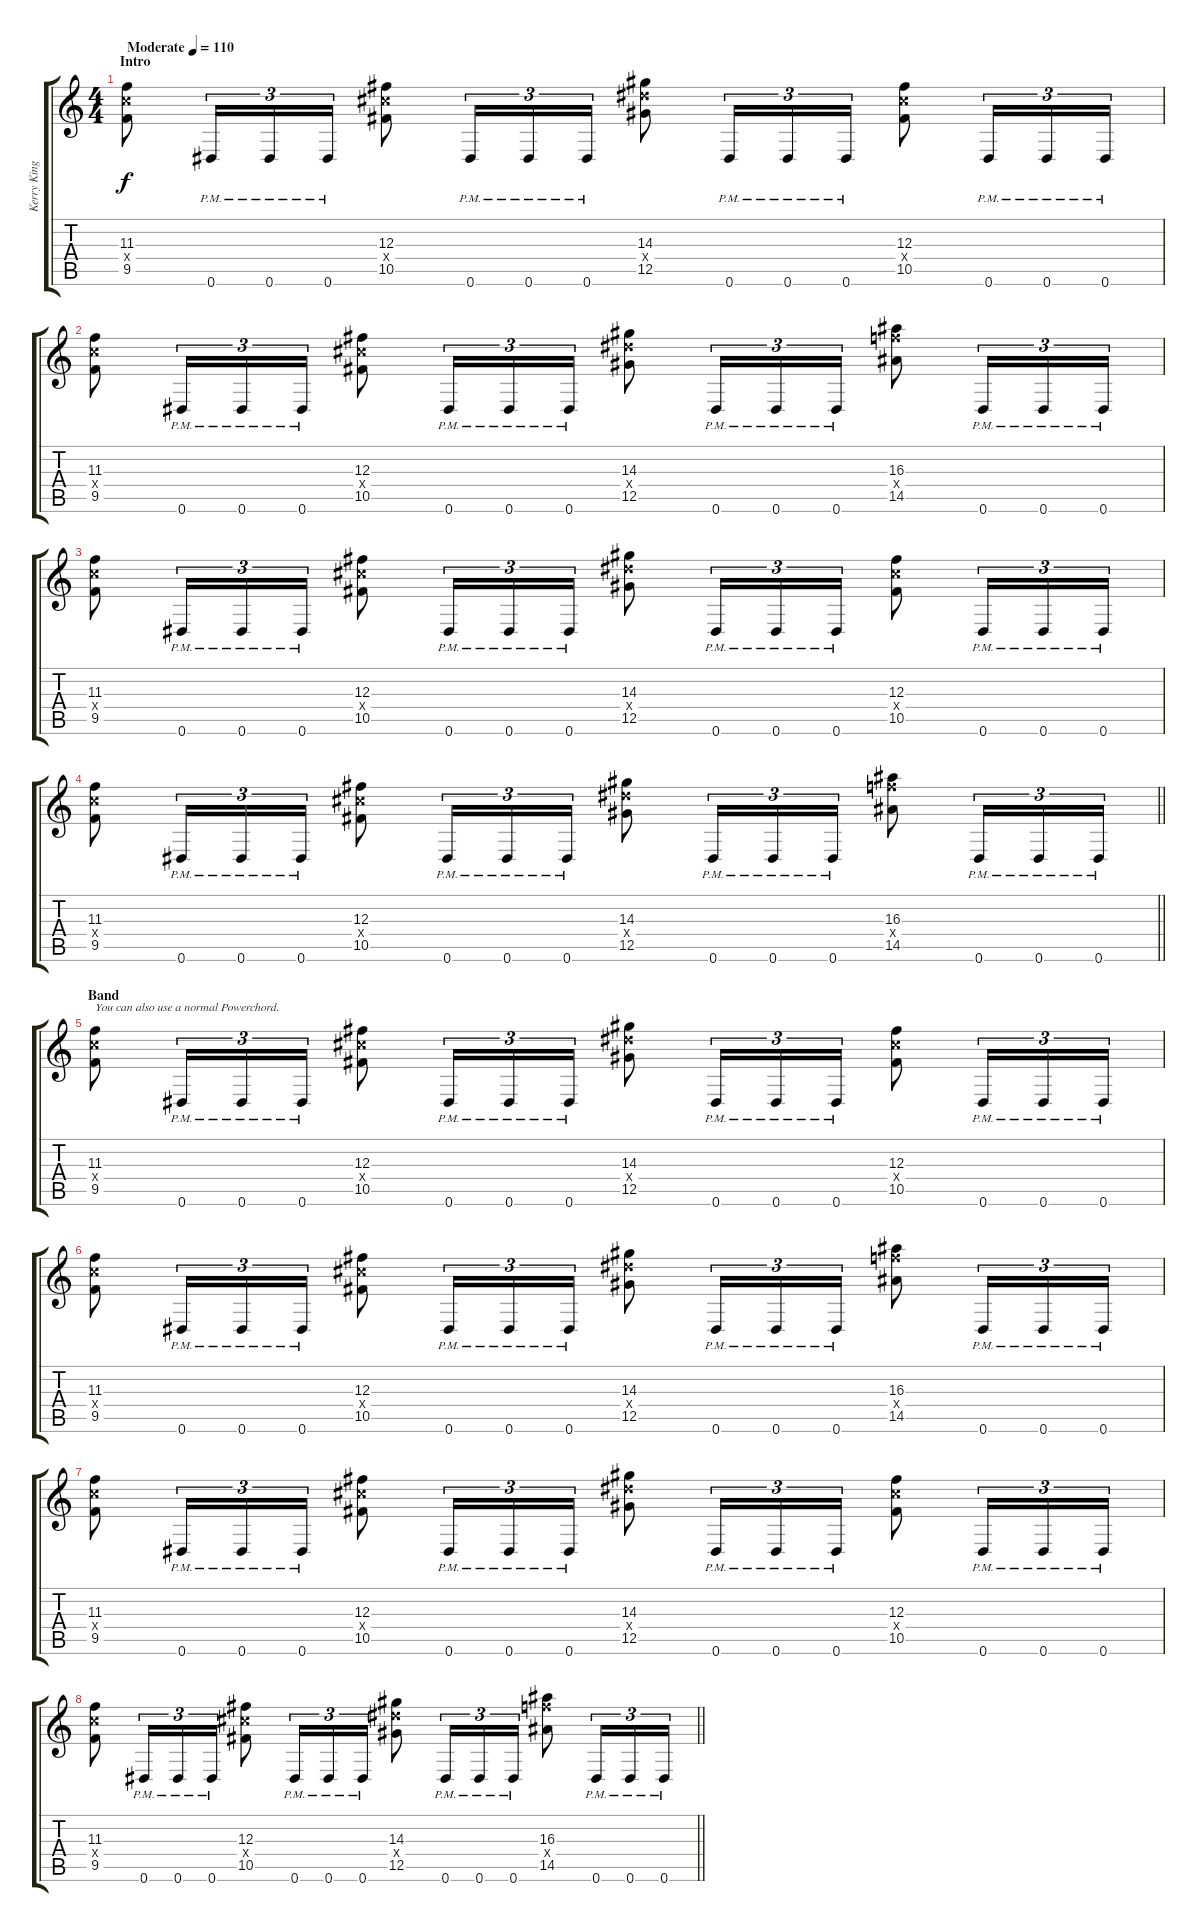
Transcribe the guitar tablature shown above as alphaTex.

\track ("Kerry King (Lead)" "Kerry King") {instrument distortionguitar}
\staff {score tabs}
\tuning (Eb4 Bb3 Gb3 Db3 Ab2 Eb2) {hide}
\ts (4 4)
\section ("" "Intro")
\tempo (110 "Moderate")
\clef g2
\ks c
(11.3 11.4{x} 9.5).8{dy f instrument distortionguitar} 0.6{pm}.16{tu (3 2)} 0.6{pm}.16{tu (3 2)} 0.6{pm}.16{tu (3 2)} (12.3 12.4{x} 10.5).8 0.6{pm}.16{tu (3 2)} 0.6{pm}.16{tu (3 2)} 0.6{pm}.16{tu (3 2)} (14.3 14.4{x} 12.5).8 0.6{pm}.16{tu (3 2)} 0.6{pm}.16{tu (3 2)} 0.6{pm}.16{tu (3 2)} (12.3 12.4{x} 10.5).8 0.6{pm}.16{tu (3 2)} 0.6{pm}.16{tu (3 2)} 0.6{pm}.16{tu (3 2)} |
(11.3 11.4{x} 9.5).8 0.6{pm}.16{tu (3 2)} 0.6{pm}.16{tu (3 2)} 0.6{pm}.16{tu (3 2)} (12.3 12.4{x} 10.5).8 0.6{pm}.16{tu (3 2)} 0.6{pm}.16{tu (3 2)} 0.6{pm}.16{tu (3 2)} (14.3 14.4{x} 12.5).8 0.6{pm}.16{tu (3 2)} 0.6{pm}.16{tu (3 2)} 0.6{pm}.16{tu (3 2)} (16.3 16.4{x} 14.5).8 0.6{pm}.16{tu (3 2)} 0.6{pm}.16{tu (3 2)} 0.6{pm}.16{tu (3 2)} |
(11.3 11.4{x} 9.5).8 0.6{pm}.16{tu (3 2)} 0.6{pm}.16{tu (3 2)} 0.6{pm}.16{tu (3 2)} (12.3 12.4{x} 10.5).8 0.6{pm}.16{tu (3 2)} 0.6{pm}.16{tu (3 2)} 0.6{pm}.16{tu (3 2)} (14.3 14.4{x} 12.5).8 0.6{pm}.16{tu (3 2)} 0.6{pm}.16{tu (3 2)} 0.6{pm}.16{tu (3 2)} (12.3 12.4{x} 10.5).8 0.6{pm}.16{tu (3 2)} 0.6{pm}.16{tu (3 2)} 0.6{pm}.16{tu (3 2)} |
\barLineRight lightlight
(11.3 11.4{x} 9.5).8 0.6{pm}.16{tu (3 2)} 0.6{pm}.16{tu (3 2)} 0.6{pm}.16{tu (3 2)} (12.3 12.4{x} 10.5).8 0.6{pm}.16{tu (3 2)} 0.6{pm}.16{tu (3 2)} 0.6{pm}.16{tu (3 2)} (14.3 14.4{x} 12.5).8 0.6{pm}.16{tu (3 2)} 0.6{pm}.16{tu (3 2)} 0.6{pm}.16{tu (3 2)} (16.3 16.4{x} 14.5).8 0.6{pm}.16{tu (3 2)} 0.6{pm}.16{tu (3 2)} 0.6{pm}.16{tu (3 2)} |
\section ("" "Band ")
(11.3 11.4{x} 9.5).8{txt "You can also use a normal Powerchord."} 0.6{pm}.16{tu (3 2)} 0.6{pm}.16{tu (3 2)} 0.6{pm}.16{tu (3 2)} (12.3 12.4{x} 10.5).8 0.6{pm}.16{tu (3 2)} 0.6{pm}.16{tu (3 2)} 0.6{pm}.16{tu (3 2)} (14.3 14.4{x} 12.5).8 0.6{pm}.16{tu (3 2)} 0.6{pm}.16{tu (3 2)} 0.6{pm}.16{tu (3 2)} (12.3 12.4{x} 10.5).8 0.6{pm}.16{tu (3 2)} 0.6{pm}.16{tu (3 2)} 0.6{pm}.16{tu (3 2)} |
(11.3 11.4{x} 9.5).8 0.6{pm}.16{tu (3 2)} 0.6{pm}.16{tu (3 2)} 0.6{pm}.16{tu (3 2)} (12.3 12.4{x} 10.5).8 0.6{pm}.16{tu (3 2)} 0.6{pm}.16{tu (3 2)} 0.6{pm}.16{tu (3 2)} (14.3 14.4{x} 12.5).8 0.6{pm}.16{tu (3 2)} 0.6{pm}.16{tu (3 2)} 0.6{pm}.16{tu (3 2)} (16.3 16.4{x} 14.5).8 0.6{pm}.16{tu (3 2)} 0.6{pm}.16{tu (3 2)} 0.6{pm}.16{tu (3 2)} |
(11.3 11.4{x} 9.5).8 0.6{pm}.16{tu (3 2)} 0.6{pm}.16{tu (3 2)} 0.6{pm}.16{tu (3 2)} (12.3 12.4{x} 10.5).8 0.6{pm}.16{tu (3 2)} 0.6{pm}.16{tu (3 2)} 0.6{pm}.16{tu (3 2)} (14.3 14.4{x} 12.5).8 0.6{pm}.16{tu (3 2)} 0.6{pm}.16{tu (3 2)} 0.6{pm}.16{tu (3 2)} (12.3 12.4{x} 10.5).8 0.6{pm}.16{tu (3 2)} 0.6{pm}.16{tu (3 2)} 0.6{pm}.16{tu (3 2)} |
\barLineRight lightlight
(11.3 11.4{x} 9.5).8 0.6{pm}.16{tu (3 2)} 0.6{pm}.16{tu (3 2)} 0.6{pm}.16{tu (3 2)} (12.3 12.4{x} 10.5).8 0.6{pm}.16{tu (3 2)} 0.6{pm}.16{tu (3 2)} 0.6{pm}.16{tu (3 2)} (14.3 14.4{x} 12.5).8 0.6{pm}.16{tu (3 2)} 0.6{pm}.16{tu (3 2)} 0.6{pm}.16{tu (3 2)} (16.3 16.4{x} 14.5).8 0.6{pm}.16{tu (3 2)} 0.6{pm}.16{tu (3 2)} 0.6{pm}.16{tu (3 2)}
